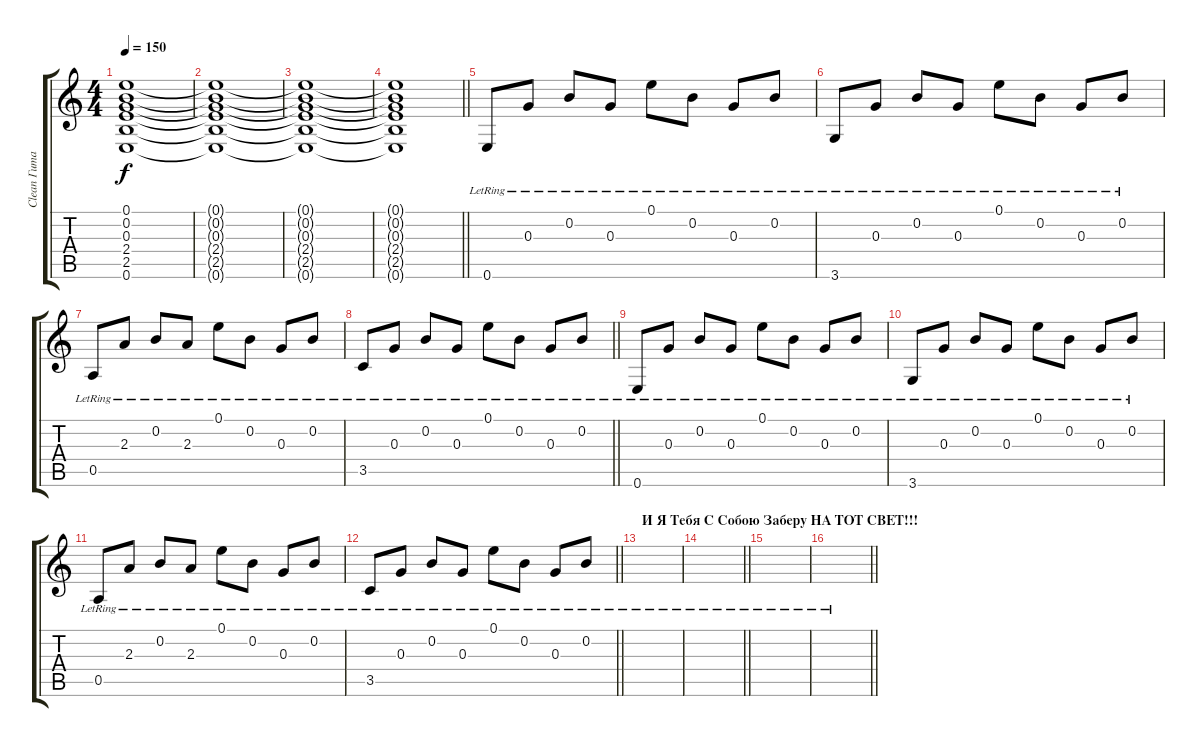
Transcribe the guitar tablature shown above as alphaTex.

\track ("Clean Гитара" "Clean Гита") {instrument electricguitarclean}
\staff {score tabs}
\tuning (E4 B3 G3 D3 A2 E2) {hide}
\ts (4 4)
\tempo 150
\clef g2
\ks c
(0.1 0.2 0.3 2.4 2.5 0.6).1{dy f} |
(0.1{t} 0.2{t} 0.3{t} 2.4{t} 2.5{t} 0.6{t}).1 |
(0.1{t} 0.2{t} 0.3{t} 2.4{t} 2.5{t} 0.6{t}).1 |
\barLineRight lightlight
(0.1{t} 0.2{t} 0.3{t} 2.4{t} 2.5{t} 0.6{t}).1 |
0.6{lr}.8 0.3{lr}.8 0.2{lr}.8 0.3{lr}.8 0.1{lr}.8 0.2{lr}.8 0.3{lr}.8 0.2{lr}.8 |
3.6{lr}.8 0.3{lr}.8 0.2{lr}.8 0.3{lr}.8 0.1{lr}.8 0.2{lr}.8 0.3{lr}.8 0.2{lr}.8 |
0.5{lr}.8 2.3{lr}.8 0.2{lr}.8 2.3{lr}.8 0.1{lr}.8 0.2{lr}.8 0.3{lr}.8 0.2{lr}.8 |
\barLineRight lightlight
3.5{lr}.8 0.3{lr}.8 0.2{lr}.8 0.3{lr}.8 0.1{lr}.8 0.2{lr}.8 0.3{lr}.8 0.2{lr}.8 |
0.6{lr}.8 0.3{lr}.8 0.2{lr}.8 0.3{lr}.8 0.1{lr}.8 0.2{lr}.8 0.3{lr}.8 0.2{lr}.8 |
3.6{lr}.8 0.3{lr}.8 0.2{lr}.8 0.3{lr}.8 0.1{lr}.8 0.2{lr}.8 0.3{lr}.8 0.2{lr}.8 |
0.5{lr}.8 2.3{lr}.8 0.2{lr}.8 2.3{lr}.8 0.1{lr}.8 0.2{lr}.8 0.3{lr}.8 0.2{lr}.8 |
\barLineRight lightlight
3.5{lr}.8 0.3{lr}.8 0.2{lr}.8 0.3{lr}.8 0.1{lr}.8 0.2{lr}.8 0.3{lr}.8 0.2{lr}.8 |
\section ("" "И Я Тебя С Собою Заберу НА ТОТ СВЕТ!!!")
|
\barLineRight lightlight
|
|
\barLineRight lightlight
